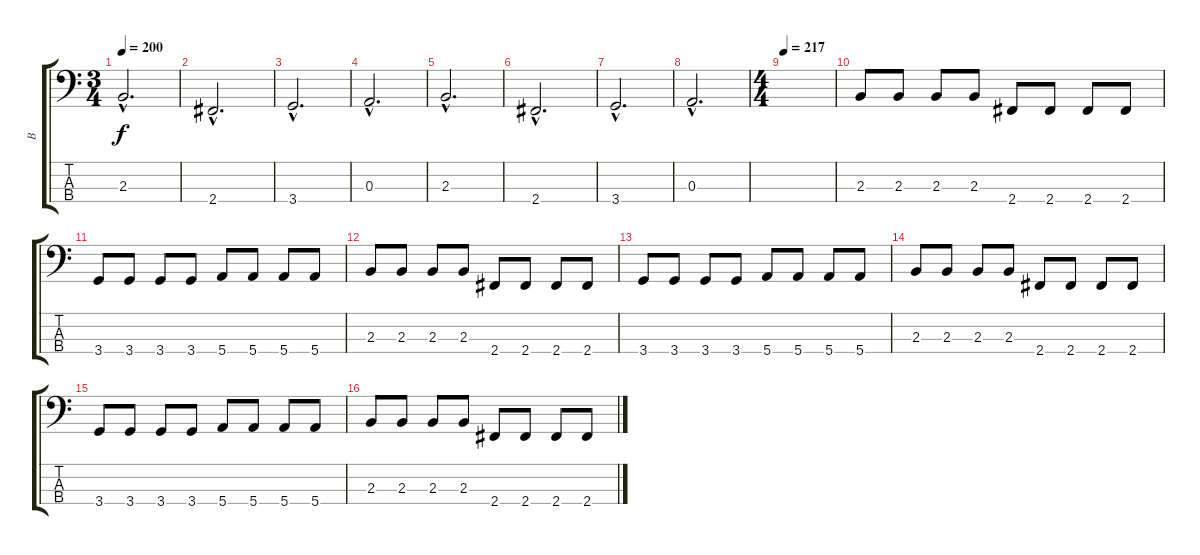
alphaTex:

\track ("B" "B") {instrument electricbasspick}
\staff {score tabs}
\tuning (G2 D2 A1 E1) {hide}
\ts (3 4)
\tempo 200
\clef f4
\ks c
2.3{hac}.2{d dy f} |
2.4{hac}.2{d} |
3.4{hac}.2{d} |
0.3{hac}.2{d} |
2.3{hac}.2{d} |
2.4{hac}.2{d} |
3.4{hac}.2{d} |
0.3{hac}.2{d} |
\ts (4 4)
\tempo 217
|
2.3.8 2.3.8 2.3.8 2.3.8 2.4.8 2.4.8 2.4.8 2.4.8 |
3.4.8 3.4.8 3.4.8 3.4.8 5.4.8 5.4.8 5.4.8 5.4.8 |
2.3.8 2.3.8 2.3.8 2.3.8 2.4.8 2.4.8 2.4.8 2.4.8 |
3.4.8 3.4.8 3.4.8 3.4.8 5.4.8 5.4.8 5.4.8 5.4.8 |
2.3.8 2.3.8 2.3.8 2.3.8 2.4.8 2.4.8 2.4.8 2.4.8 |
3.4.8 3.4.8 3.4.8 3.4.8 5.4.8 5.4.8 5.4.8 5.4.8 |
2.3.8 2.3.8 2.3.8 2.3.8 2.4.8 2.4.8 2.4.8 2.4.8
